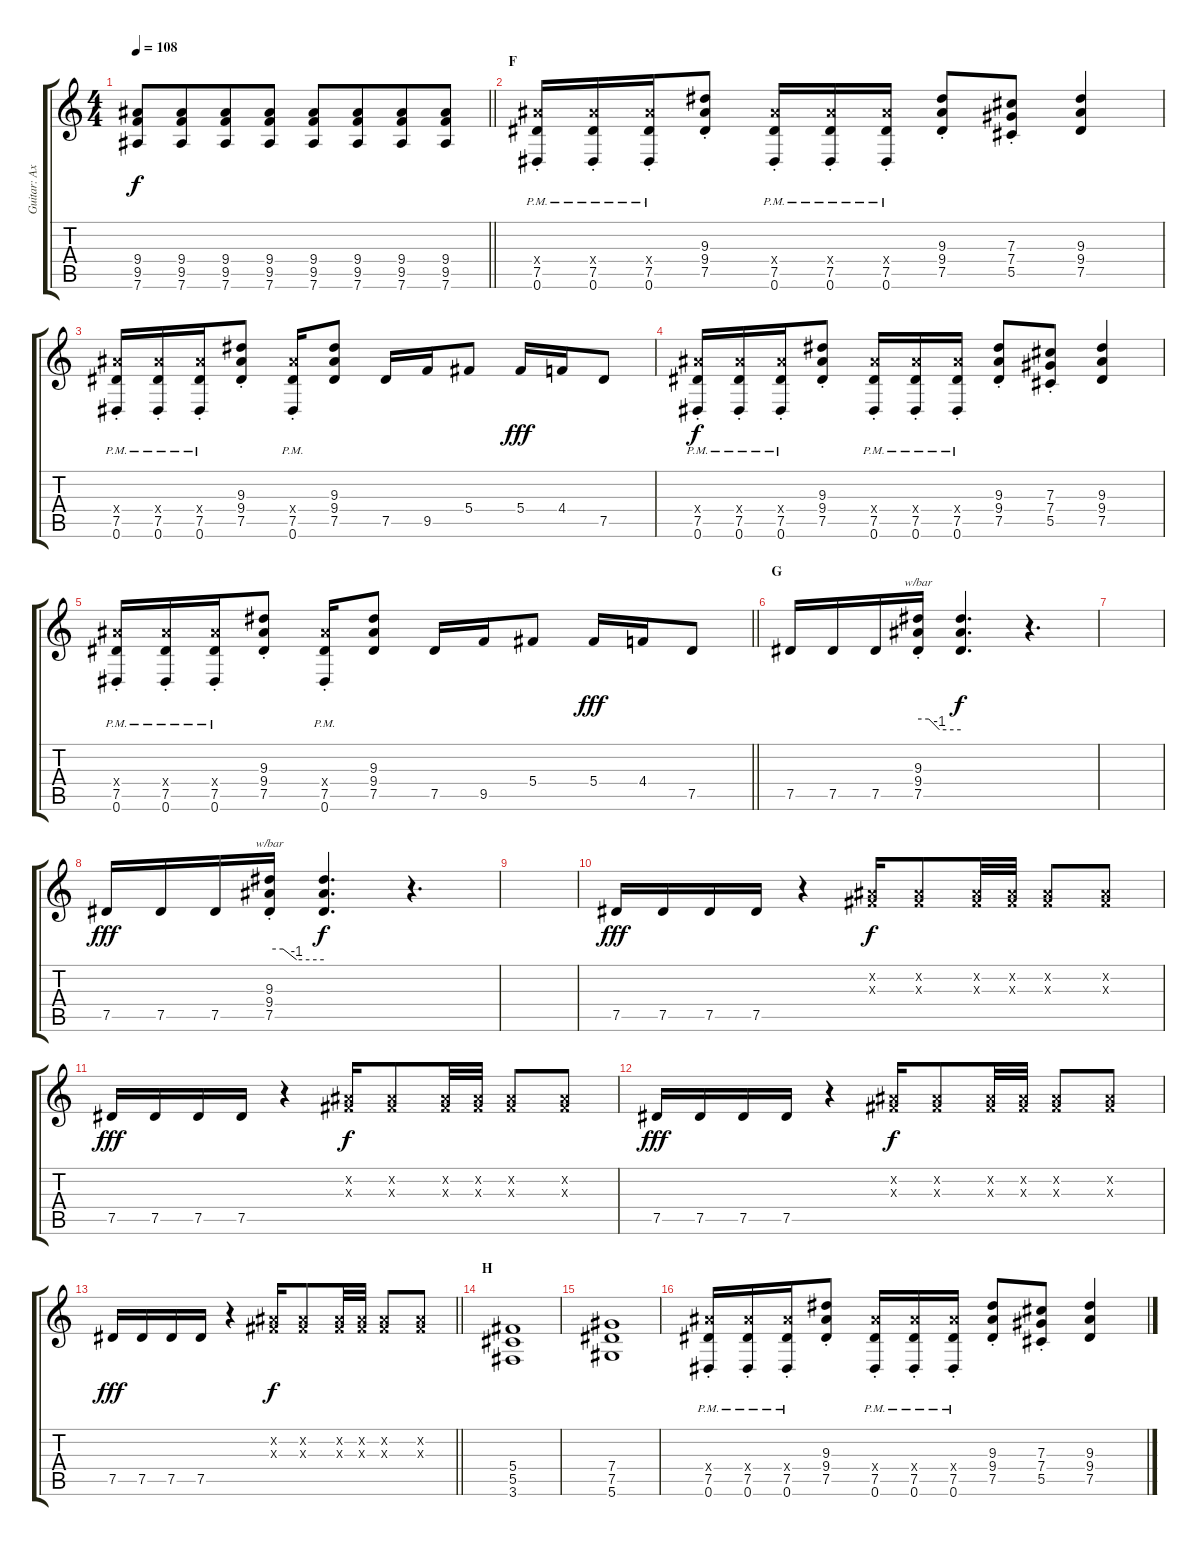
\track ("Guitar: Axel" "Guitar: Ax") {instrument overdrivenguitar}
\staff {score tabs}
\tuning (Eb4 Bb3 Gb3 Db3 Ab2 Eb2) {hide}
\ts (4 4)
\tempo 108
\clef g2
\barLineRight lightlight
\ks c
(9.4 9.5 7.6).8{dy f} (9.4 9.5 7.6).8{beam merge} (9.4 9.5 7.6).8 (9.4 9.5 7.6).8 (9.4 9.5 7.6).8 (9.4 9.5 7.6).8{beam merge} (9.4 9.5 7.6).8 (9.4 9.5 7.6).8 |
\section ("" "F")
(9.4{pm st x} 7.5{pm st} 0.6{pm st}).16 (9.4{pm st x} 7.5{pm st} 0.6{pm st}).16 (9.4{pm st x} 7.5{pm st} 0.6{pm st}).16 (9.3{st} 9.4{st} 7.5{st}).8 (9.4{pm st x} 7.5{pm st} 0.6{pm st}).16 (9.4{pm st x} 7.5{pm st} 0.6{pm st}).16 (9.4{pm st x} 7.5{pm st} 0.6{pm st}).16 (9.3{st} 9.4{st} 7.5{st}).8 (7.3{st} 7.4{st} 5.5{st}).8 (9.3 9.4 7.5).4 |
(9.4{pm st x} 7.5{pm st} 0.6{pm st}).16 (9.4{pm st x} 7.5{pm st} 0.6{pm st}).16 (9.4{pm st x} 7.5{pm st} 0.6{pm st}).16 (9.3{st} 9.4{st} 7.5{st}).8 (9.4{pm st x} 7.5{pm st} 0.6{pm st}).16 (9.3 9.4 7.5).8 7.5.16 9.5.16 5.4.8 5.4.16{dy fff} 4.4.16 7.5.8 |
(9.4{pm st x} 7.5{pm st} 0.6{pm st}).16{dy f} (9.4{pm st x} 7.5{pm st} 0.6{pm st}).16 (9.4{pm st x} 7.5{pm st} 0.6{pm st}).16 (9.3{st} 9.4{st} 7.5{st}).8 (9.4{pm st x} 7.5{pm st} 0.6{pm st}).16 (9.4{pm st x} 7.5{pm st} 0.6{pm st}).16 (9.4{pm st x} 7.5{pm st} 0.6{pm st}).16 (9.3{st} 9.4{st} 7.5{st}).8 (7.3{st} 7.4{st} 5.5{st}).8 (9.3 9.4 7.5).4 |
\barLineRight lightlight
(9.4{pm st x} 7.5{pm st} 0.6{pm st}).16 (9.4{pm st x} 7.5{pm st} 0.6{pm st}).16 (9.4{pm st x} 7.5{pm st} 0.6{pm st}).16 (9.3{st} 9.4{st} 7.5{st}).8 (9.4{pm st x} 7.5{pm st} 0.6{pm st}).16 (9.3 9.4 7.5).8 7.5.16 9.5.16 5.4.8 5.4.16{dy fff} 4.4.16 7.5.8 |
\section ("" "G")
7.5.16 7.5.16 7.5.16 (9.3{st} 9.4{st} 7.5{st}).16{tbe (custom default 0 0 15 0 30 -4 60 -4)} (9.3{t} 9.4{t} 7.5{t}).4{d dy f} r.4{d} |
|
7.5.16{dy fff} 7.5.16 7.5.16 (9.3{st} 9.4{st} 7.5{st}).16{tbe (custom default 0 0 15 0 30 -4 60 -4)} (9.3{t} 9.4{t} 7.5{t}).4{d dy f} r.4{d} |
|
7.5.16{dy fff} 7.5.16 7.5.16 7.5.16 r.4 (0.2{x} 0.3{x}).16{dy f} (0.2{x} 0.3{x}).8 (0.2{x} 0.3{x}).32 (0.2{x} 0.3{x}).32 (0.2{x} 0.3{x}).8 (0.2{x} 0.3{x}).8 |
7.5.16{dy fff} 7.5.16 7.5.16 7.5.16 r.4 (0.2{x} 0.3{x}).16{dy f} (0.2{x} 0.3{x}).8 (0.2{x} 0.3{x}).32 (0.2{x} 0.3{x}).32 (0.2{x} 0.3{x}).8 (0.2{x} 0.3{x}).8 |
7.5.16{dy fff} 7.5.16 7.5.16 7.5.16 r.4 (0.2{x} 0.3{x}).16{dy f} (0.2{x} 0.3{x}).8 (0.2{x} 0.3{x}).32 (0.2{x} 0.3{x}).32 (0.2{x} 0.3{x}).8 (0.2{x} 0.3{x}).8 |
\barLineRight lightlight
7.5.16{dy fff} 7.5.16 7.5.16 7.5.16 r.4 (0.2{x} 0.3{x}).16{dy f} (0.2{x} 0.3{x}).8 (0.2{x} 0.3{x}).32 (0.2{x} 0.3{x}).32 (0.2{x} 0.3{x}).8 (0.2{x} 0.3{x}).8 |
\section ("" "H")
(5.4 5.5 3.6).1 |
(7.4 7.5 5.6).1 |
(9.4{pm st x} 7.5{pm st} 0.6{pm st}).16 (9.4{pm st x} 7.5{pm st} 0.6{pm st}).16 (9.4{pm st x} 7.5{pm st} 0.6{pm st}).16 (9.3{st} 9.4{st} 7.5{st}).8 (9.4{pm st x} 7.5{pm st} 0.6{pm st}).16 (9.4{pm st x} 7.5{pm st} 0.6{pm st}).16 (9.4{pm st x} 7.5{pm st} 0.6{pm st}).16 (9.3{st} 9.4{st} 7.5{st}).8 (7.3{st} 7.4{st} 5.5{st}).8 (9.3 9.4 7.5).4
